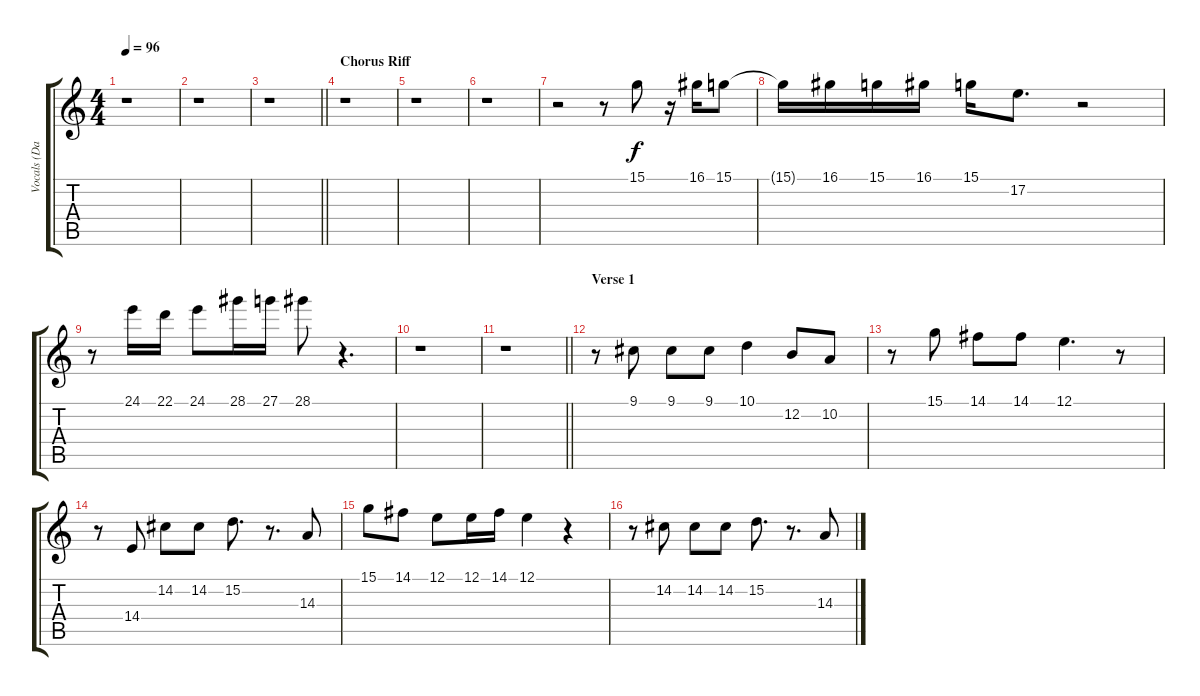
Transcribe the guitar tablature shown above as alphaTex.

\track ("Vocals (David Lee Roth)" "Vocals (Da") {instrument flute}
\staff {score tabs}
\tuning (E4 B3 G3 D3 A2 E2) {hide}
\ts (4 4)
\tempo 96
\clef g2
\ks c
r.1{dy f instrument flute} |
r.1 |
\barLineRight lightlight
r.1 |
\section ("" "Chorus Riff")
r.1 |
r.1 |
r.1 |
r.2 r.8 15.1.8 r.16 16.1.16 15.1.8 |
15.1{t}.16 16.1.16 15.1.16 16.1.16 15.1.16 17.2.8{d} r.2 |
r.8 24.1.16 22.1.16 24.1.8 28.1.16 27.1.16 28.1.8 r.4{d} |
r.1 |
\barLineRight lightlight
r.1 |
\section ("" "Verse 1")
r.8 9.1.8 9.1.8 9.1.8 10.1.4 12.2.8 10.2.8 |
r.8 15.1.8 14.1.8 14.1.8 12.1.4{d} r.8 |
r.8 14.4.8 14.2.8 14.2.8 15.2.8{d} r.8{d} 14.3.8 |
15.1.8 14.1.8 12.1.8 12.1.16 14.1.16 12.1.4 r.4 |
r.8 14.2.8 14.2.8 14.2.8 15.2.8{d} r.8{d} 14.3.8
